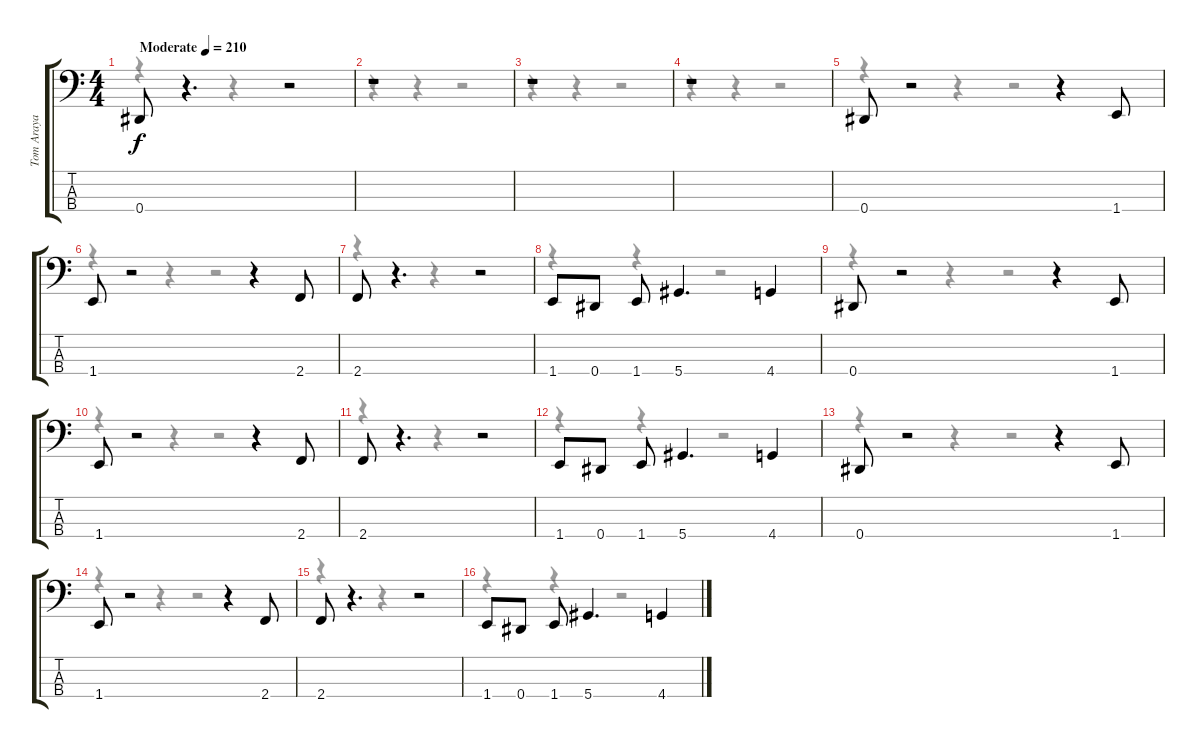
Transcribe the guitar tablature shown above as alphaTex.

\track ("Tom Araya" "Tom Araya") {instrument electricbasspick}
\staff {score tabs}
\tuning (Gb2 Db2 Ab1 Eb1) {hide}
\voice
\ts (4 4)
\tempo (210 "Moderate")
\clef f4
\ks c
0.4.8{dy f instrument electricbasspick} r.4{d} r.2 |
r.1 |
r.1 |
r.1 |
0.4.8 r.2 r.4 1.4.8 |
1.4.8 r.2 r.4 2.4.8 |
2.4.8 r.4{d} r.2 |
1.4.8 0.4.8 1.4.8 5.4.4{d} 4.4.4 |
0.4.8 r.2 r.4 1.4.8 |
1.4.8 r.2 r.4 2.4.8 |
2.4.8 r.4{d} r.2 |
1.4.8 0.4.8 1.4.8 5.4.4{d} 4.4.4 |
0.4.8 r.2 r.4 1.4.8 |
1.4.8 r.2 r.4 2.4.8 |
2.4.8 r.4{d} r.2 |
1.4.8 0.4.8 1.4.8 5.4.4{d} 4.4.4
\voice
\clef f4
\ottava regular
\simile none
\ks c
r.4{dy f} r.4 r.2 |
r.4 r.4 r.2 |
r.4 r.4 r.2 |
r.4 r.4 r.2 |
r.4 r.4 r.2 |
r.4 r.4 r.2 |
r.4 r.4 r.2 |
r.4 r.4 r.2 |
r.4 r.4 r.2 |
r.4 r.4 r.2 |
r.4 r.4 r.2 |
r.4 r.4 r.2 |
r.4 r.4 r.2 |
r.4 r.4 r.2 |
r.4 r.4 r.2 |
r.4 r.4 r.2
